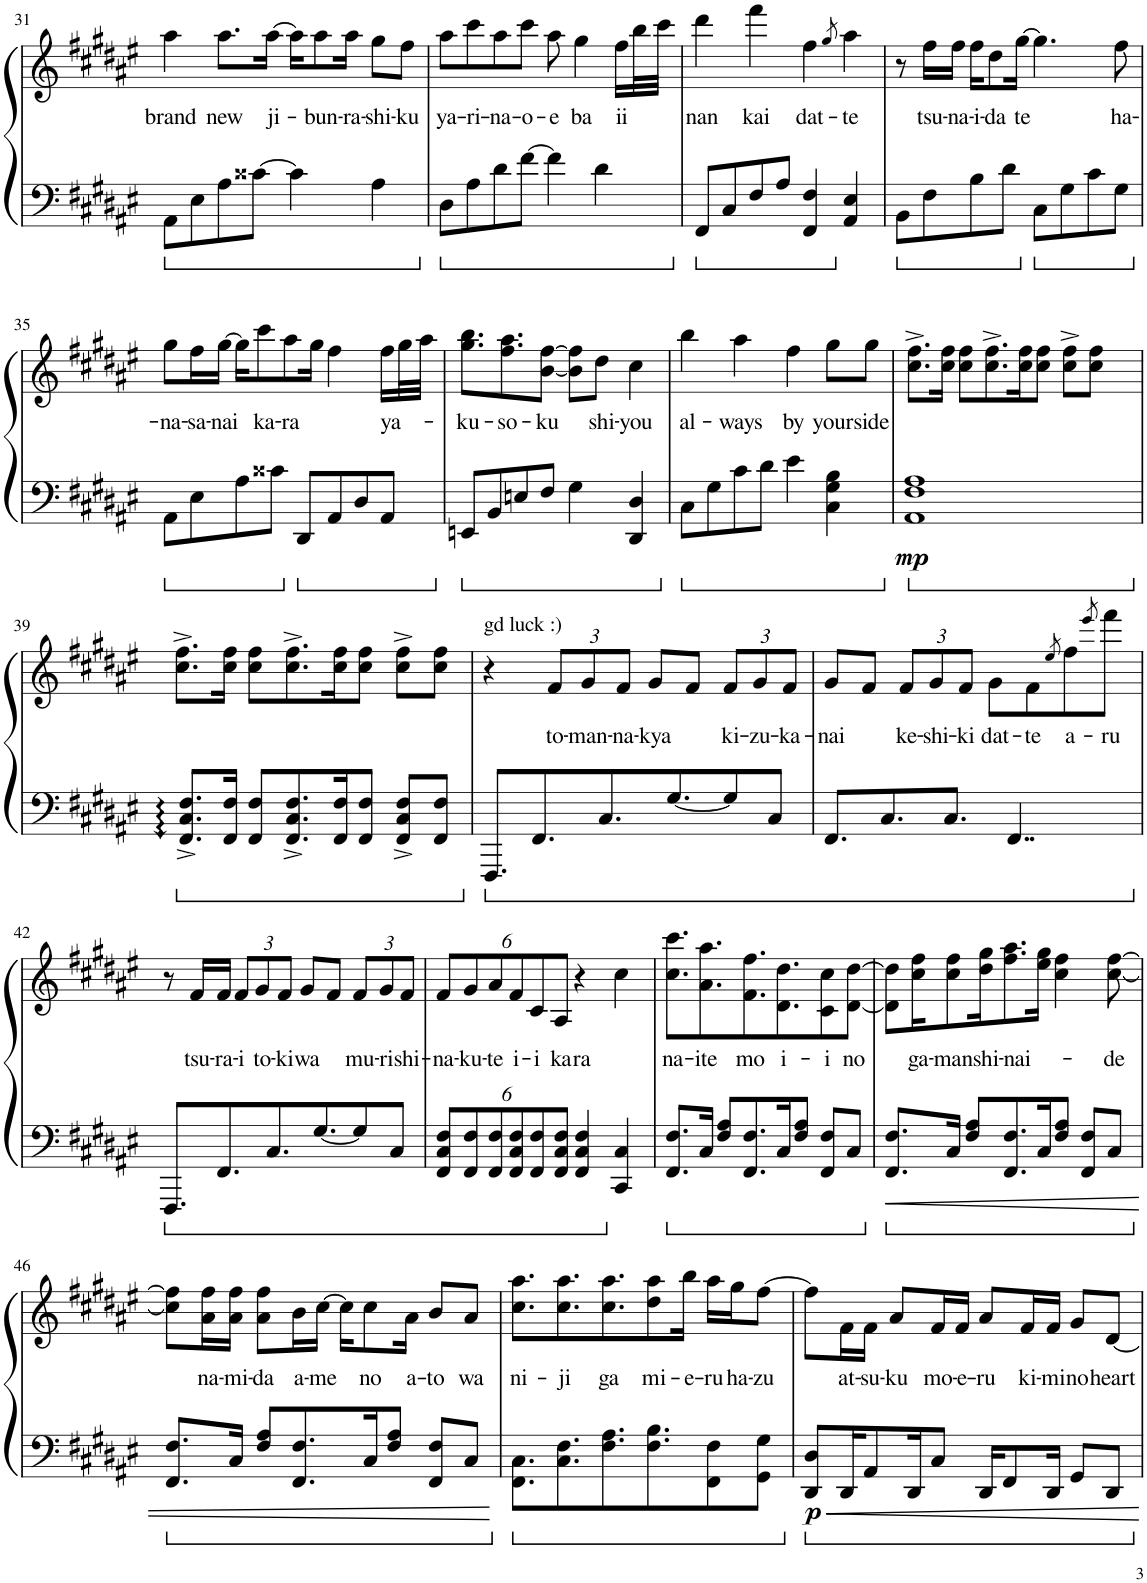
**kern	**kern	**text	**dynam
*part1	*part1	*part1	*part1
*staff2	*staff1	*staff1	*staff1/2
*I"Piano	*	*	*
*I'Pno.	*	*	*
!!LO:PB:g=z
*clefF4	*clefG2	*	*
*k[f#c#g#d#a#e#]	*k[f#c#g#d#a#e#]	*	*
*M4/4	*M4/4	*	*
=31	=31	=31	=31
!	!	!LO:LY:b	!
8AA#\L	4aa#\	brand	.
8E#\	.	.	.
!	!	!LO:LY:b	!
8A#\	8.aa#\L	new	.
[8c##X\J	.	.	.
!	!	!LO:LY:b	!
.	[16aa#\Jk	ji-	.
4c##\]	16aa#\KL]	.	.
!	!	!LO:LY:b	!
.	8aa#\	-bun-	.
!	!	!LO:LY:b	!
.	16aa#\Jk	-ra-	.
!	!	!LO:LY:b	!
4A#\	8gg#\L	-shi-	.
!	!	!LO:LY:b	!
.	8ff#\J	-ku	.
=32	=32	=32	=32
!	!	!LO:LY:b	!
8D#\L	8aa#\L	ya-	.
!	!	!LO:LY:b	!
8A#\	8ccc#\	-ri-	.
!	!	!LO:LY:b	!
8d#\	8aa#\	-na-	.
!	!	!LO:LY:b	!
[8f#\J	8ccc#\J	-o-	.
!	!	!LO:LY:b	!
4f#\]	8aa#\	-e	.
!	!	!LO:LY:b	!
.	4gg#\	ba	.
4d#\	.	.	.
!	!	!LO:LY:b	!
.	16ff#\LL	ii	.
.	32bb\L	.	.
.	32ccc#\JJJ	.	.
=33	=33	=33	=33
!	!	!LO:LY:b	!
8FF#/L	4ddd#\	nan	.
8C#/	.	.	.
!	!	!LO:LY:b	!
8F#/	4fff#\	kai	.
8A#/J	.	.	.
!	!	!LO:LY:b	!
4FF#/ 4F#/	4ff#\	dat-	.
.	8qgg#/	.	.
!	!	!LO:LY:b	!
4AA#/ 4E#/	4aa#\	-te	.
=34	=34	=34	=34
8BB\L	8r	.	.
!	!	!LO:LY:b	!
8F#\	16ff#\LL	tsu-	.
!	!	!LO:LY:b	!
.	16ff#\JJ	-na-	.
!	!	!LO:LY:b	!
8B\	16ff#\KL	-i-	.
!	!	!LO:LY:b	!
.	8dd#\	-da	.
8d#\J	.	.	.
!	!	!LO:LY:b	!
.	[16gg#\Jk	te	.
8C#\L	4.gg#\]	.	.
8G#\	.	.	.
8c#\	.	.	.
!	!	!LO:LY:b	!
8G#\J	8ff#\	ha-	.
!!LO:LB:g=z
=35	=35	=35	=35
!	!	!LO:LY:b	!
8AA#\L	8gg#\L	-na-	.
!	!	!LO:LY:b	!
8E#\	16ff#\L	-sa-	.
!	!	!LO:LY:b	!
.	[16gg#\JJ	-nai	.
8A#\	16gg#\KL]	.	.
!	!	!LO:LY:b	!
.	8ccc#\	ka-	.
8c##X\J	.	.	.
!	!	!LO:LY:b	!
.	8aa#\	-ra	.
8DD#/L	.	.	.
.	16gg#\Jk	.	.
8AA#/	4ff#\	.	.
8D#/	.	.	.
!	!	!LO:LY:b	!
8AA#/J	16ff#\LL	ya-	.
.	32gg#\L	.	.
.	32aa#\JJJ	.	.
=36	=36	=36	=36
!	!	!LO:LY:b	!
8EEn/L	8.gg#\ 8.bb\L	-ku-	.
8BB/	.	.	.
!	!	!LO:LY:b	!
.	8.ff#\ 8.aa#\	-so-	.
8En/	.	.	.
!	!	!LO:LY:b	!
8F#/J	[8b\ [8ff#\J	-ku	.
4G#\	8b\] 8ff#\]L	.	.
!	!	!LO:LY:b	!
.	8dd#\J	shi-	.
!	!	!LO:LY:b	!
4DD#/ 4D#/	4cc#\	-you	.
=37	=37	=37	=37
!	!	!LO:LY:b	!
8C#\L	4bb\	al-	.
8G#\	.	.	.
!	!	!LO:LY:b	!
8c#\	4aa#\	-ways	.
8d#\J	.	.	.
!	!	!LO:LY:b	!
4e#\	4ff#\	by	.
!	!	!LO:LY:b	!
4C#\ 4G#\ 4B\	8gg#\L	your	.
!	!	!LO:LY:b	!
.	8gg#\J	side	.
=38	=38	=38	=38
*^	*	*	*
!	!	!	!	!LO:DY:b=2
1AA# 1F# 1A#	2...ryy	8.cc#\^ 8.ff#\^L	.	mp
.	.	16cc#\ 16ff#\Jk	.	.
.	.	8cc#\ 8ff#\L	.	.
.	.	8.cc#\^ 8.ff#\^	.	.
.	.	16cc#\ 16ff#\K	.	.
.	.	8cc#\ 8ff#\J	.	.
.	.	8cc#\^ 8ff#\^L	.	.
.	.	8cc#\ 8ff#\J	.	.
.	[32F#LLL	.	.	.
.	[32C#JJJ	.	.	.
!!LO:LB:g=z
=39	=39	=39	=39	=39
8.FF#/^ 8.C#/]^ 8.F#/]^L	1FF#	8.cc#\^ 8.ff#\^L	.	.
16FF#/ 16F#/Jk	.	16cc#\ 16ff#\Jk	.	.
8FF#/ 8F#/L	.	8cc#\ 8ff#\L	.	.
8.FF#/^ 8.C#/^ 8.F#/^	.	8.cc#\^ 8.ff#\^	.	.
16FF#/ 16F#/K	.	16cc#\ 16ff#\K	.	.
8FF#/ 8F#/J	.	8cc#\ 8ff#\J	.	.
8FF#/^ 8C#/^ 8F#/^L	.	8cc#\^ 8ff#\^L	.	.
8FF#/ 8F#/J	.	8cc#\ 8ff#\J	.	.
*v	*v	*	*	*
=40	=40	=40	=40
!	!LO:TX:a:t=gd luck &colon;)	!	!
8.FFF#/L	4r	.	.
8.FF#/	.	.	.
*	*Xbrackettup	*	*
!	!	!LO:LY:b	!
.	12f#/L	to-	.
!	!	!LO:LY:b	!
.	12g#/	-man-	.
8.C#/	.	.	.
!	!	!LO:LY:b	!
.	12f#/J	-na-	.
!	!	!LO:LY:b	!
.	8g#/L	-kya	.
[8.G#/	.	.	.
.	8f#/J	.	.
!	!	!LO:LY:b	!
8G#/]	12f#/L	ki-	.
!	!	!LO:LY:b	!
.	12g#/	-zu-	.
8C#/J	.	.	.
!	!	!LO:LY:b	!
.	12f#/J	-ka-	.
=41	=41	=41	=41
!	!	!LO:LY:b	!
8.FF#/L	8g#/L	-nai	.
.	8f#/J	.	.
8.C#/	.	.	.
!	!	!LO:LY:b	!
.	12f#/L	ke-	.
!	!	!LO:LY:b	!
.	12g#/	-shi-	.
8.C#/J	.	.	.
!	!	!LO:LY:b	!
.	12f#/J	-ki	.
!	!	!LO:LY:b	!
.	8g#\L	dat-	.
4..FF#/	.	.	.
!	!	!LO:LY:b	!
.	8f#\	-te	.
.	8qee#/	.	.
!	!	!LO:LY:b	!
.	8ff#\	a-	.
.	8qeee#/	.	.
!	!	!LO:LY:b	!
.	8fff#\J	-ru	.
!!LO:LB:g=z
=42	=42	=42	=42
8.FFF#/L	8r	.	.
!	!	!LO:LY:b	!
.	16f#/LL	tsu-	.
!	!	!LO:LY:b	!
8.FF#/	16f#/JJ	-ra-	.
!	!	!LO:LY:b	!
.	12f#/L	-i	.
!	!	!LO:LY:b	!
.	12g#/	to-	.
8.C#/	.	.	.
!	!	!LO:LY:b	!
.	12f#/J	-ki	.
!	!	!LO:LY:b	!
.	8g#/L	wa	.
[8.G#/	.	.	.
.	8f#/J	.	.
!	!	!LO:LY:b	!
8G#/]	12f#/L	mu-	.
!	!	!LO:LY:b	!
.	12g#/	-ri	.
8C#/J	.	.	.
!	!	!LO:LY:b	!
.	12f#/J	shi-	.
=43	=43	=43	=43
*Xbrackettup	*	*	*
!	!	!LO:LY:b	!
12FF#/ 12C#/ 12F#/L	12f#/L	-na-	.
!	!	!LO:LY:b	!
12FF#/ 12F#/	12g#/	-ku-	.
!	!	!LO:LY:b	!
12FF#/ 12F#/	12a#/	-te	.
!	!	!LO:LY:b	!
12FF#/ 12C#/ 12F#/	12f#/	i-	.
!	!	!LO:LY:b	!
12FF#/ 12F#/	12c#/	-i	.
!	!	!LO:LY:b	!
12FF#/ 12C#/ 12F#/J	12A#/J	ka	.
!	!	!LO:LY:b	!
4FF#/ 4C#/ 4F#/	4r	ra	.
4CC#/ 4C#/	4cc#\	.	.
=44	=44	=44	=44
!	!	!LO:LY:b	!
8.FF#/ 8.F#/L	8.cc#\ 8.ccc#\L	na-	.
!	!	!LO:LY:b	!
16C#/Jk	8.a#\ 8.aa#\	-ite	.
8F#/ 8A#/L	.	.	.
!	!	!LO:LY:b	!
8.FF#/ 8.F#/	8.f#\ 8.ff#\	mo	.
!	!	!LO:LY:b	!
16C#/K	8.d#\ 8.dd#\	i-	.
8F#/ 8A#/J	.	.	.
!	!	!LO:LY:b	!
8FF#/ 8F#/L	8c#\ 8cc#\	-i	.
!	!	!LO:LY:b	!
8C#/J	[8d#\ [8dd#\J	no	.
=45	=45	=45	=45
8.FF#/ 8.F#/L	8d#\] 8dd#\]L	.	.
!	!	!LO:LY:b	!
.	16cc#\ 16ff#\K	ga-	.
!	!	!LO:LY:b	!
16C#/Jk	8cc#\ 8ff#\	-man	.
8F#/ 8A#/L	.	.	.
!	!	!LO:LY:b	!
.	16dd#\ 16gg#\K	shi-	.
!	!	!LO:LY:b	!
8.FF#/ 8.F#/	8.ff#\ 8.aa#\	-nai-	.
16C#/K	16ee#\ 16gg#\Jk	.	.
8F#/ 8A#/J	4cc#\ 4ff#\	.	.
8FF#/ 8F#/L	.	.	.
!	!	!LO:LY:b	!
8C#/J	[8cc#\ [8ff#\	-de	.
!!LO:LB:g=z
=46	=46	=46	=46
8.FF#/ 8.F#/L	8cc#\] 8ff#\]L	.	.
!	!	!LO:LY:b	!
.	16a#\ 16ff#\L	na-	.
!	!	!LO:LY:b	!
16C#/Jk	16a#\ 16ff#\JJ	-mi-	.
!	!	!LO:LY:b	!
8F#/ 8A#/L	8a#\ 8ff#\L	-da	.
!	!	!LO:LY:b	!
8.FF#/ 8.F#/	16b\L	a-	.
!	!	!LO:LY:b	!
.	[16cc#\JJ	-me	.
.	16cc#\KL]	.	.
!	!	!LO:LY:b	!
16C#/K	8cc#\	no	.
8F#/ 8A#/J	.	.	.
!	!	!LO:LY:b	!
.	16a#\Jk	a-	.
!	!	!LO:LY:b	!
8FF#/ 8F#/L	8b/L	-to	.
!	!	!LO:LY:b	!
8C#/J	8a#/J	wa	.
=47	=47	=47	=47
!	!	!LO:LY:b	!
8.FF#\ 8.C#\L	8.cc#\ 8.aa#\L	ni-	.
!	!	!LO:LY:b	!
8.C#\ 8.F#\	8.cc#\ 8.aa#\	-ji	.
!	!	!LO:LY:b	!
8.F#\ 8.A#\	8.cc#\ 8.aa#\	ga	.
!	!	!LO:LY:b	!
8.F#\ 8.B\	8dd#\ 8aa#\	mi-	.
!	!	!LO:LY:b	!
.	16bb\Jk	-e-	.
!	!	!LO:LY:b	!
8FF#\ 8F#\	16aa#\LL	-ru	.
!	!	!LO:LY:b	!
.	16gg#\J	ha-	.
!	!	!LO:LY:b	!
8GG#\ 8G#\J	[8ff#\J	-zu	.
=48	=48	=48	=48
!	!	!	!LO:DY:b=2
8DD#/ 8D#/L	8ff#\L]	.	p
!	!	!LO:LY:b	!
16DD#/K	16f#\L	at-	.
!	!	!LO:LY:b	!
8AA#/	16f#\JJ	-su-	.
!	!	!LO:LY:b	!
.	8a#/L	-ku	.
16DD#/K	.	.	.
!	!	!LO:LY:b	!
8C#/J	16f#/L	mo-	.
!	!	!LO:LY:b	!
.	16f#/JJ	-e-	.
!	!	!LO:LY:b	!
16DD#/KL	8a#/L	-ru	.
8FF#/	.	.	.
!	!	!LO:LY:b	!
.	16f#/L	ki-	.
!	!	!LO:LY:b	!
16DD#/Jk	16f#/JJ	-mi	.
!	!	!LO:LY:b	!
8GG#/L	8g#/L	no	.
!	!	!LO:LY:b	!
8DD#/J	[8d#/J	heart	.
=	=	=	=
*-	*-	*-	*-
